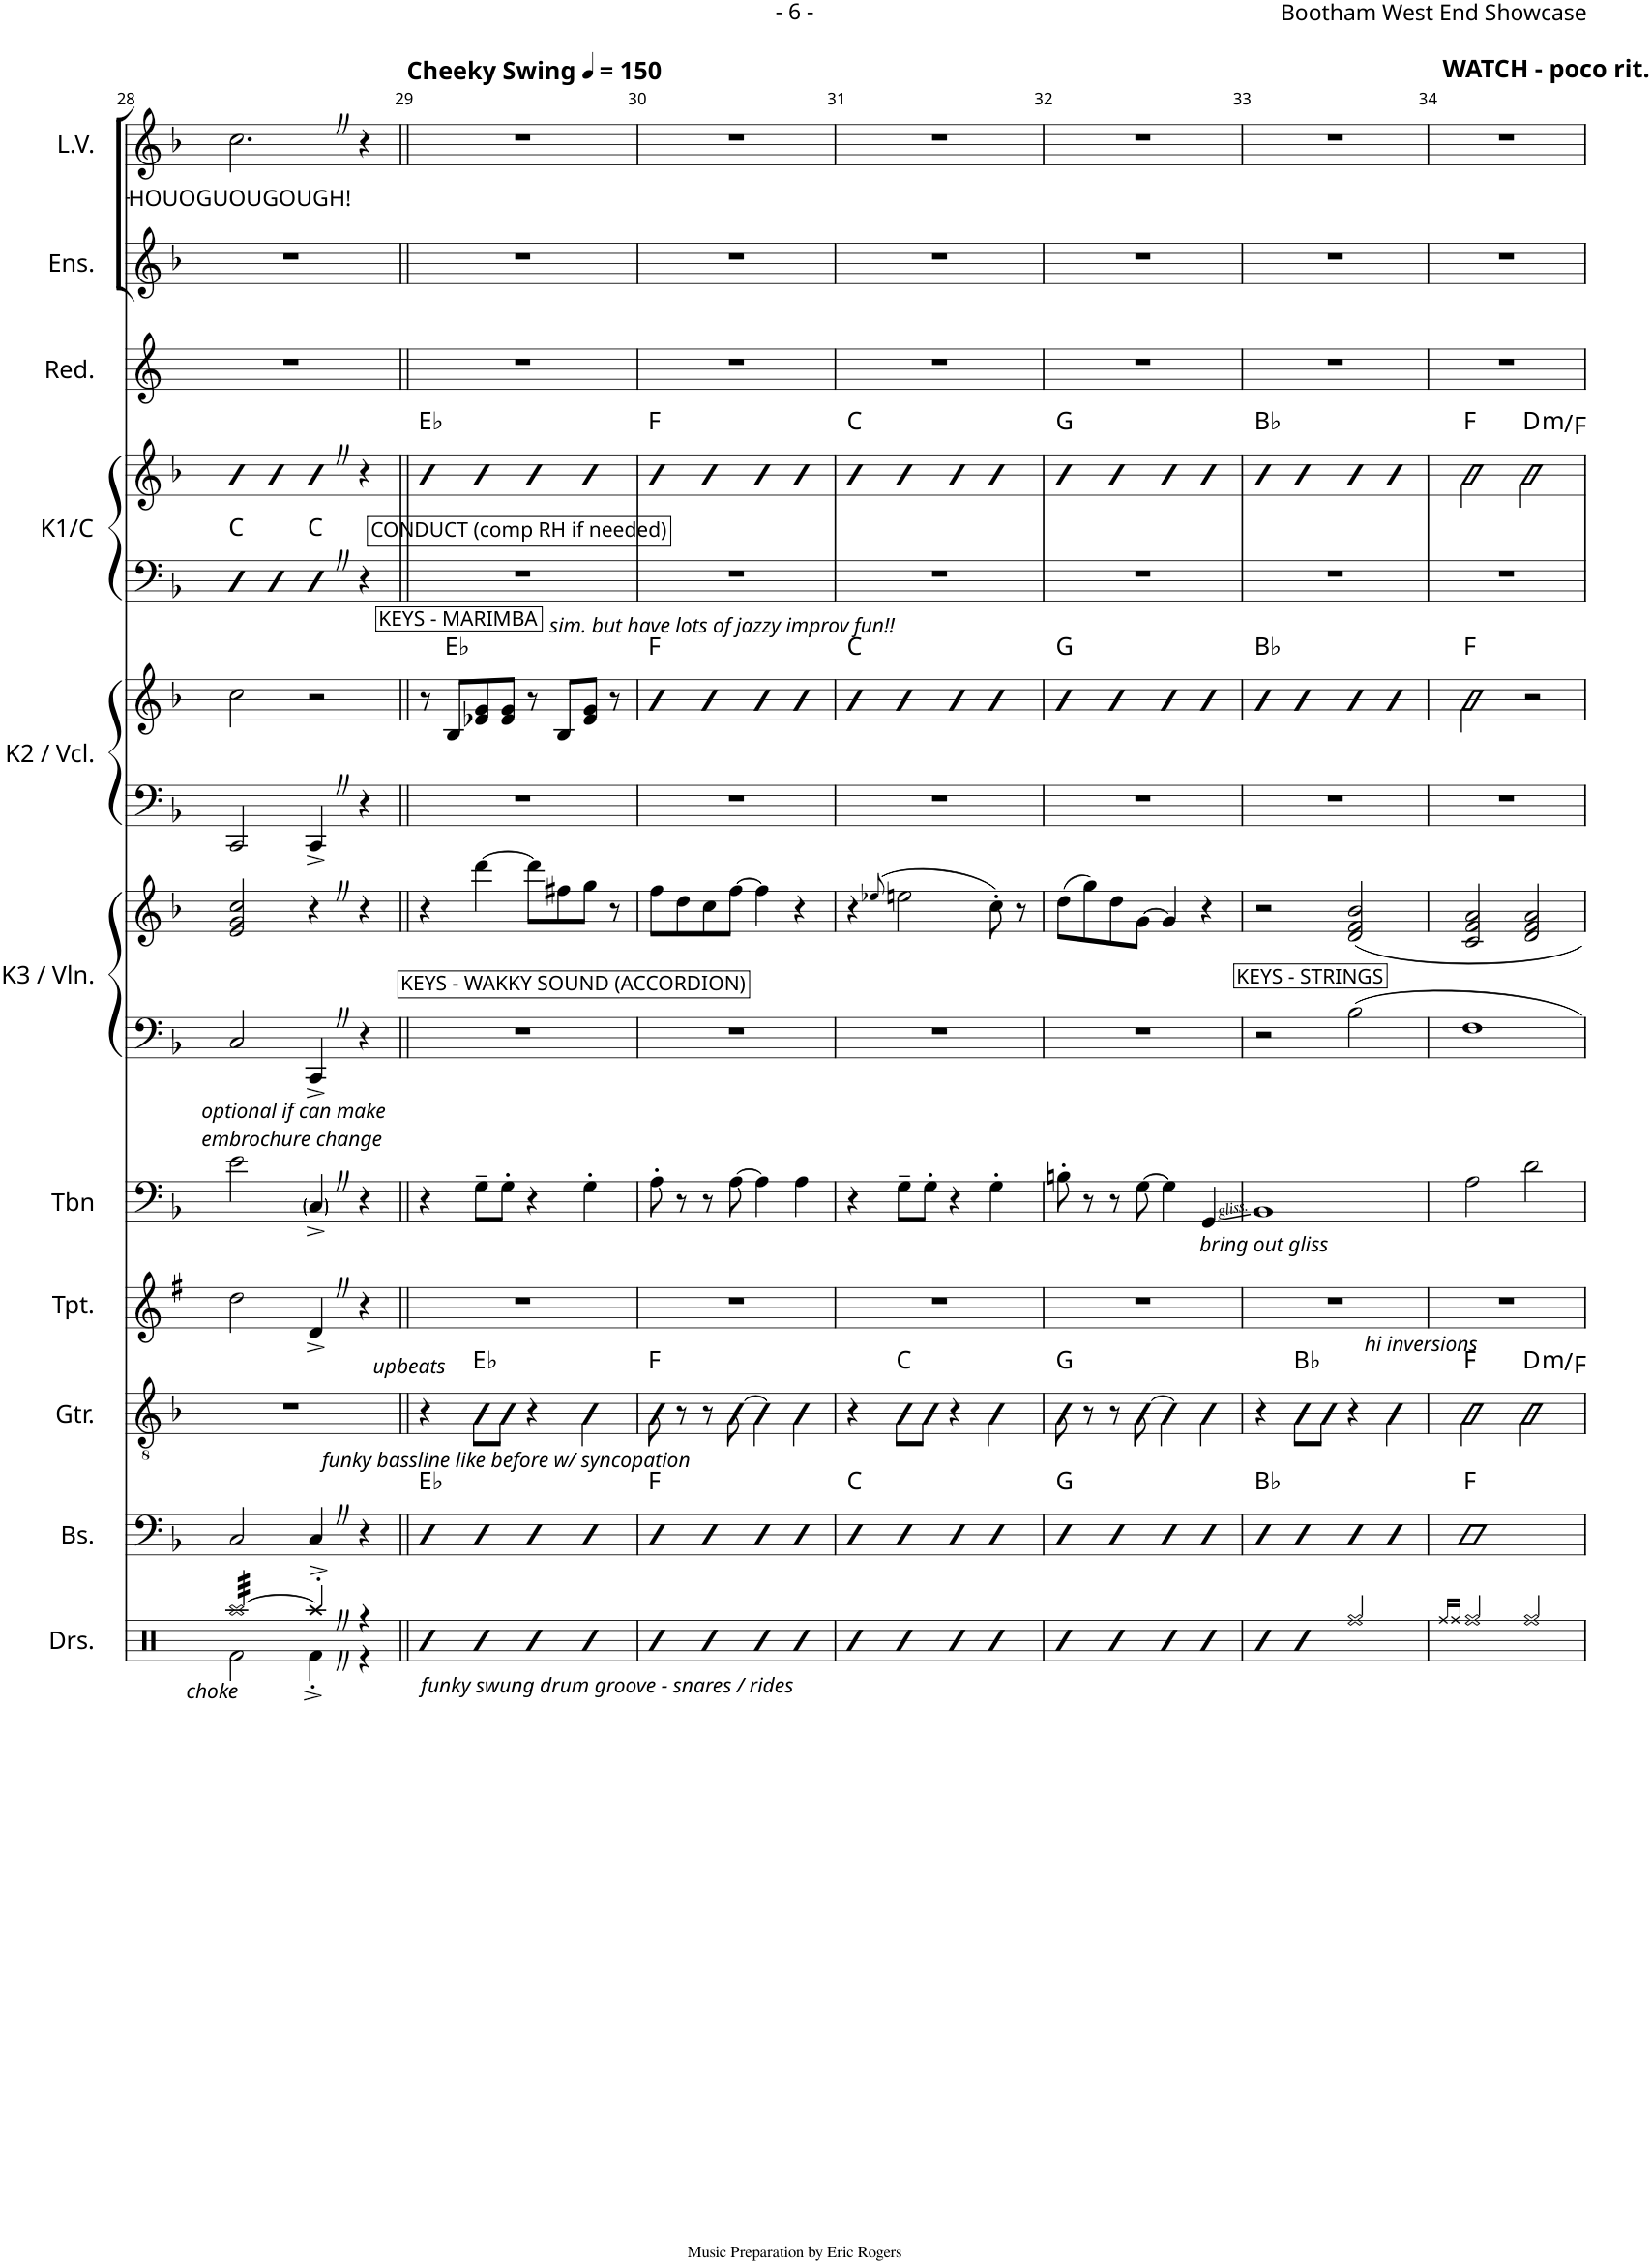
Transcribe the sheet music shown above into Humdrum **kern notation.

**kern	**kern	**harte	**kern	**harte	**kern	**kern	**kern	**kern	**kern	**kern	**harte	**kern	**kern	**harte	**kern	**kern	**kern	**text
*part11	*part10	*part10	*part9	*part9	*part8	*part7	*part6	*part6	*part5	*part5	*part5	*part4	*part4	*part4	*part3	*part2	*part1	*part1
*staff14	*staff13	*	*staff12	*	*staff11	*staff10	*staff9	*staff8	*staff7	*staff6	*	*staff5	*staff4	*	*staff3	*staff2	*staff1	*staff1
*I"Drums	*I"Bass	*	*I"Guitar	*	*I"Trumpet	*I"Trombone	*I"Keyboard 3 / Violin	*	*I"Keyboard 2 / Cello	*	*	*I"Keys 1 / Cond.	*	*	*I"Reduction	*I"Ensemble	*I"Lead Vocal	*
*I'Drs.	*I'Bs.	*	*I'Gtr.	*	*I'Tpt.	*I'Tbn	*I'K3 / Vln.	*	*	*	*	*I'K1/C	*	*	*I'Red.	*I'Ens.	*I'L.V.	*
!!LO:PB:g=z
*clefX	*clefF4	*	*clefGv2	*	*clefG2	*clefF4	*clefF4	*clefG2	*clefF4	*clefG2	*	*clefF4	*clefG2	*	*clefG2	*clefG2	*clefG2	*
*	*ITrd7c12	*	*	*	*ITrd1c2	*	*	*	*	*	*	*	*	*	*	*	*	*
*k[]	*k[b-]	*	*k[b-]	*	*k[f#]	*k[b-]	*k[b-]	*k[b-]	*k[b-]	*k[b-]	*	*k[b-]	*k[b-]	*	*k[]	*k[b-]	*k[b-]	*
*M4/4	*M4/4	*	*M4/4	*	*M4/4	*M4/4	*M4/4	*M4/4	*M4/4	*M4/4	*	*M4/4	*M4/4	*	*M4/4	*M4/4	*M4/4	*
=28	=28	=28	=28	=28	=28	=28	=28	=28	=28	=28	=28	=28	=28	=28	=28	=28	=28	=28
*^	*	*	*	*	*	*	*	*	*	*	*	*	*	*	*	*	*	*
!	!	!	!	!	!	!	!	!	!	!	!	!	!	!	!	!	!	!	!LO:LY:b
*tremolo	*	*	*	*	*	*	*	*	*	*	*	*	*	*	*	*	*	*	*
[32Raa/LLL	2Rf\	2C/	.	1r	.	2dd\	2e\	2C/	2e/ 2g/ 2cc/	2CC/	2cc\	.	4D	4b-	C:maj	1r	1r	2.ccZ\	-HOUOGUOUGOUGH!
32Raa/	.	.	.	.	.	.	.	.	.	.	.	.	.	.	.	.	.	.	.
32Raa/	.	.	.	.	.	.	.	.	.	.	.	.	.	.	.	.	.	.	.
32Raa/	.	.	.	.	.	.	.	.	.	.	.	.	.	.	.	.	.	.	.
32Raa/	.	.	.	.	.	.	.	.	.	.	.	.	.	.	.	.	.	.	.
32Raa/	.	.	.	.	.	.	.	.	.	.	.	.	.	.	.	.	.	.	.
32Raa/	.	.	.	.	.	.	.	.	.	.	.	.	.	.	.	.	.	.	.
32Raa/	.	.	.	.	.	.	.	.	.	.	.	.	.	.	.	.	.	.	.
32Raa/	.	.	.	.	.	.	.	.	.	.	.	.	4D	4b-	.	.	.	.	.
32Raa/	.	.	.	.	.	.	.	.	.	.	.	.	.	.	.	.	.	.	.
32Raa/	.	.	.	.	.	.	.	.	.	.	.	.	.	.	.	.	.	.	.
32Raa/	.	.	.	.	.	.	.	.	.	.	.	.	.	.	.	.	.	.	.
32Raa/	.	.	.	.	.	.	.	.	.	.	.	.	.	.	.	.	.	.	.
32Raa/	.	.	.	.	.	.	.	.	.	.	.	.	.	.	.	.	.	.	.
32Raa/	.	.	.	.	.	.	.	.	.	.	.	.	.	.	.	.	.	.	.
32Raa/JJJ	.	.	.	.	.	.	.	.	.	.	.	.	.	.	.	.	.	.	.
*Xtremolo	*	*	*	*	*	*	*	*	*	*	*	*	*	*	*	*	*	*	*
!	!	!	!	!	!	!	!LO:TX:a:i:t=optional if can make	!	!	!	!	!	!	!	!	!	!	!	!
!	!	!	!	!	!	!	!LO:TX:a:t=embrochure change	!	!	!	!	!	!	!	!	!	!	!	!
!LO:TX:b:i:t=choke	!	!	!	!	!	!	!	!	!	!	!	!	!	!	!	!	!	!	!
4Raa'^Z/]	4Rf'^Z<\	4CZ/	.	.	.	4d^Z/	4C^Z/	4CC^Z/	4r	4CC^Z/	2r	.	4DZ	4b-Z	C:maj	.	.	.	.
4r	4r	4r	.	.	.	4r	4r	4r	4r	4r	.	.	4r	4r	.	.	.	4r	.
*v	*v	*	*	*	*	*	*	*	*	*	*	*	*	*	*	*	*	*	*
=29||	=29||	=29||	=29||	=29||	=29||	=29||	=29||	=29||	=29||	=29||	=29||	=29||	=29||	=29||	=29||	=29||	=29||	=29||
*	*	*	*	*	*	*	*	*	*	*	*	*	*	*	*	*	*MM150	*
*^	*	*	*	*	*	*	*	*	*	*	*	*	*	*	*	*	*	*
!	!	!	!	!	!	!	!	!	!	!	!	!	!	!	!	!	!	!LO:TX:a:B:t=Cheeky Swing	!
!	!	!	!	!	!	!	!	!	!	!	!	!	!LO:TX:a:t=CONDUCT (comp RH if needed)	!	!	!	!	!	!
!	!	!	!	!	!	!	!	!	!	!	!LO:TX:a:t=KEYS - MARIMBA	!	!	!	!	!	!	!	!
!	!	!	!	!	!	!	!	!LO:TX:a:t=KEYS - WAKKY SOUND (ACCORDION)	!	!	!	!	!	!	!	!	!	!	!
!	!	!LO:TX:a:i:t=funky bassline like before w/ syncopation	!	!	!	!	!	!	!	!	!	!	!	!	!	!	!	!	!
!LO:TX:b:i:t=funky swung drum groove - snares / rides	!	!	!	!	!	!	!	!	!	!	!	!	!	!	!	!	!	!	!
*v	*v	*	*	*	*	*	*	*	*	*	*	*	*	*	*	*	*	*	*
4R	4BB-	Eb:maj	4r	.	1r	4r	1r	4r	1r	8r	.	1r	4b-	Eb:maj	1r	1r	1r	.
.	.	.	.	.	.	.	.	.	.	8B-/L	Eb:maj	.	.	.	.	.	.	.
!	!	!	!LO:TX:a:i:t=upbeats	!	!	!	!	!	!	!	!	!	!	!	!	!	!	!
4R	4BB-	.	8B-\L	Eb:maj	.	8G~\L	.	[4ddd\	.	8e-X/ 8g/	.	.	4b-	.	.	.	.	.
.	.	.	8B-\J	.	.	8G'\J	.	.	.	8e-/ 8g/J	.	.	.	.	.	.	.	.
4R	4BB-	.	4r	.	.	4r	.	8ddd\L]	.	8r	.	.	4b-	.	.	.	.	.
.	.	.	.	.	.	.	.	8ff#X\	.	8B-/L	.	.	.	.	.	.	.	.
4R	4BB-	.	4B-\	.	.	4G'\	.	8gg\J	.	8e-/ 8g/J	.	.	4b-	.	.	.	.	.
.	.	.	.	.	.	.	.	8r	.	8r	.	.	.	.	.	.	.	.
=30	=30	=30	=30	=30	=30	=30	=30	=30	=30	=30	=30	=30	=30	=30	=30	=30	=30	=30
!	!	!	!	!	!	!	!	!	!	!LO:TX:a:i:t=sim. but have lots of jazzy improv fun!!	!	!	!	!	!	!	!	!
4R	4BB-	F:maj	8B-\	F:maj	1r	8A'\	1r	8ff\L	1r	4b-	F:maj	1r	4b-	F:maj	1r	1r	1r	.
.	.	.	8r	.	.	8r	.	8dd\	.	.	.	.	.	.	.	.	.	.
4R	4BB-	.	8r	.	.	8r	.	8cc\	.	4b-	.	.	4b-	.	.	.	.	.
.	.	.	[8B-\	.	.	[8A\	.	[8ff\J	.	.	.	.	.	.	.	.	.	.
4R	4BB-	.	4B-\]	.	.	4A\]	.	4ff\]	.	4b-	.	.	4b-	.	.	.	.	.
4R	4BB-	.	4B-\	.	.	4A\	.	4r	.	4b-	.	.	4b-	.	.	.	.	.
=31	=31	=31	=31	=31	=31	=31	=31	=31	=31	=31	=31	=31	=31	=31	=31	=31	=31	=31
4R	4BB-	C:maj	4r	.	1r	4r	1r	4r	1r	4b-	C:maj	1r	4b-	C:maj	1r	1r	1r	.
.	.	.	.	.	.	.	.	(8qee-X/	.	.	.	.	.	.	.	.	.	.
4R	4BB-	.	8B-\L	C:maj	.	8G~\L	.	2een\	.	4b-	.	.	4b-	.	.	.	.	.
.	.	.	8B-\J	.	.	8G'\J	.	.	.	.	.	.	.	.	.	.	.	.
4R	4BB-	.	4r	.	.	4r	.	.	.	4b-	.	.	4b-	.	.	.	.	.
4R	4BB-	.	4B-\	.	.	4G'\	.	8cc'\)	.	4b-	.	.	4b-	.	.	.	.	.
.	.	.	.	.	.	.	.	8r	.	.	.	.	.	.	.	.	.	.
=32	=32	=32	=32	=32	=32	=32	=32	=32	=32	=32	=32	=32	=32	=32	=32	=32	=32	=32
4R	4BB-	G:maj	8B-\	G:maj	1r	8Bn'\	1r	(8dd\L	1r	4b-	G:maj	1r	4b-	G:maj	1r	1r	1r	.
.	.	.	8r	.	.	8r	.	8gg\)	.	.	.	.	.	.	.	.	.	.
4R	4BB-	.	8r	.	.	8r	.	8dd\	.	4b-	.	.	4b-	.	.	.	.	.
.	.	.	[8B-\	.	.	[8G\	.	[8g\J	.	.	.	.	.	.	.	.	.	.
4R	4BB-	.	4B-\]	.	.	4G\]	.	4g/]	.	4b-	.	.	4b-	.	.	.	.	.
!	!	!	!	!	!	!LO:TX:b:i:t=bring out gliss	!	!	!	!	!	!	!	!	!	!	!	!
4R	4BB-	.	4B-\	.	.	4GG/	.	4r	.	4b-	.	.	4b-	.	.	.	.	.
=33	=33	=33	=33	=33	=33	=33	=33	=33	=33	=33	=33	=33	=33	=33	=33	=33	=33	=33
!	!	!	!	!	!	!	!LO:TX:a:t=KEYS - STRINGS	!	!	!	!	!	!	!	!	!	!	!
4R	4BB-	Bb:maj	4r	.	1r	1BB-	2r	2r	1r	4b-	Bb:maj	1r	4b-	Bb:maj	1r	1r	1r	.
4R	4BB-	.	8B-\L	Bb:maj	.	.	.	.	.	4b-	.	.	4b-	.	.	.	.	.
.	.	.	8B-\J	.	.	.	.	.	.	.	.	.	.	.	.	.	.	.
2Rff/	4BB-	.	4r	.	.	.	2B-\	2d/ 2f/ 2b-/	.	4b-	.	.	4b-	.	.	.	.	.
.	4BB-	.	4B-\	.	.	.	.	.	.	4b-	.	.	4b-	.	.	.	.	.
=34	=34	=34	=34	=34	=34	=34	=34	=34	=34	=34	=34	=34	=34	=34	=34	=34	=34	=34
16qRff/LL	.	.	.	.	.	.	.	.	.	.	.	.	.	.	.	.	.	.
16qRff/JJ	.	.	.	.	.	.	.	.	.	.	.	.	.	.	.	.	.	.
!	!	!	!	!	!	!	!	!	!	!	!	!	!	!	!	!	!LO:TX:a:B:t=WATCH - poco rit.	!
!	!	!	!LO:TX:a:i:t=hi inversions	!	!	!	!	!	!	!	!	!	!	!	!	!	!	!
2Rff/	1D	F:maj	2B-\	F:maj	1r	2A\	1F	2c/ 2f/ 2a/	1r	2b-\	F:maj	1r	2b-\	F:maj	1r	1r	1r	.
!	!	!	!	!LO:H:kt=m	!	!	!	!	!	!	!	!	!	!LO:H:kt=m	!	!	!	!
2Rff/	.	.	2B-\	D:min/b3	.	2d\	.	2d/ 2f/ 2a/	.	2r	.	.	2b-\	D:min/b3	.	.	.	.
=	=	=	=	=	=	=	=	=	=	=	=	=	=	=	=	=	=	=
*-	*-	*-	*-	*-	*-	*-	*-	*-	*-	*-	*-	*-	*-	*-	*-	*-	*-	*-
